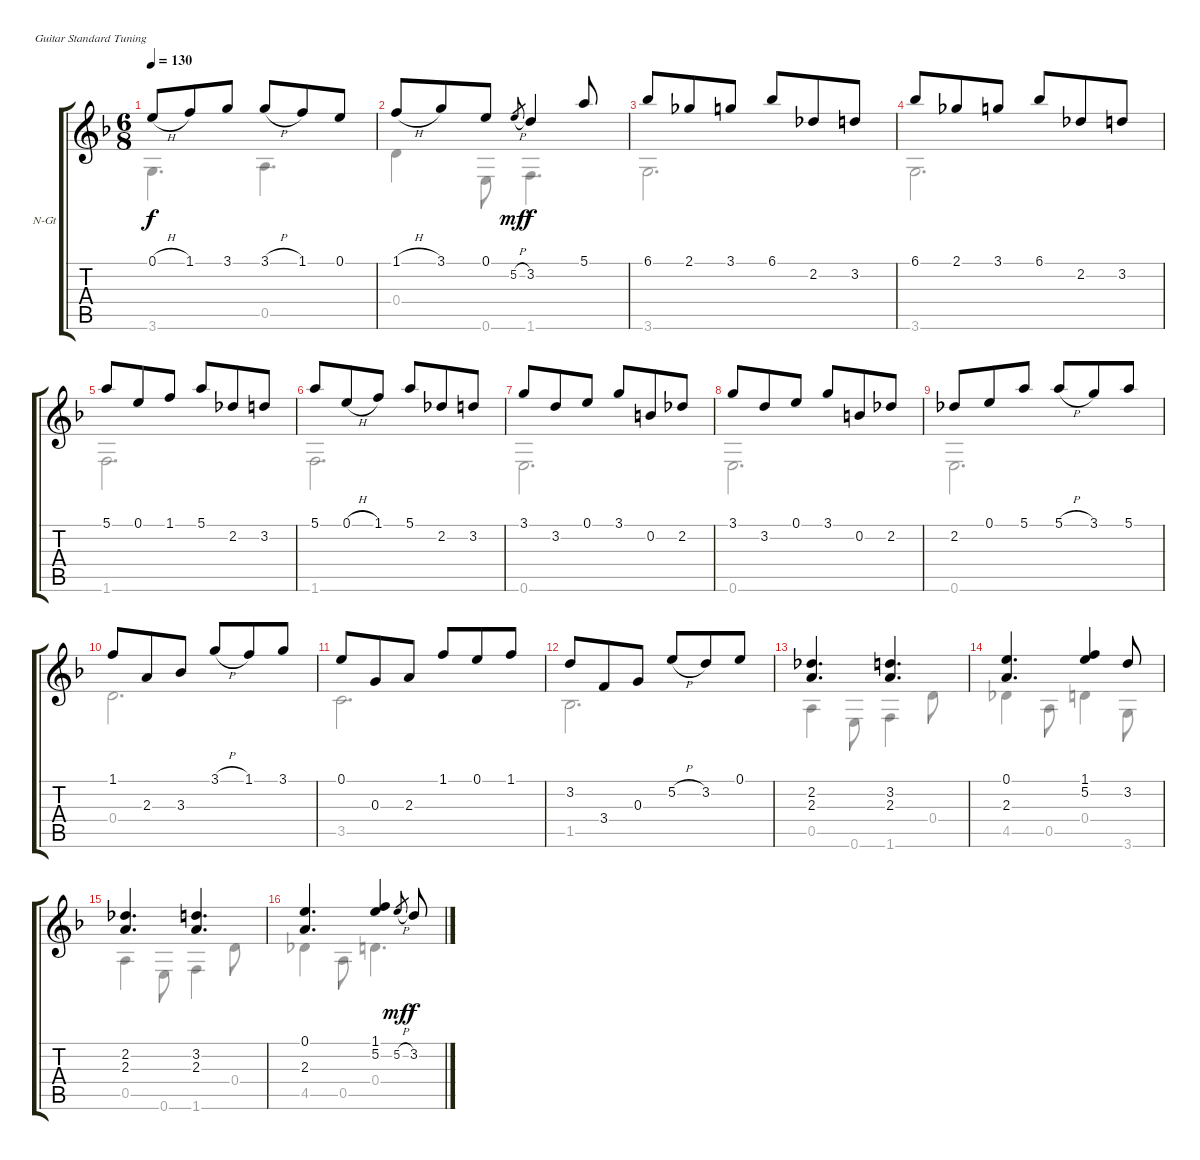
\bracketExtendMode groupsimilarinstruments
\firstSystemTrackNameOrientation horizontal
\otherSystemsTrackNameOrientation horizontal
\track ("Gigue" "N-Gt") {instrument acousticguitarnylon}
\staff {score tabs}
\tuning (E4 B3 G3 D3 A2 E2)
\voice
\ts (6 8)
\tempo 130
\clef g2
\ks f
0.1{h}.8{dy f} 1.1.8 3.1.8 3.1{h}.8 1.1.8 0.1.8 |
1.1{h}.8 3.1.8 0.1.8 5.2{h}.8{gr dy mf} 3.2.4{dy f} 5.1.8 |
6.1.8 2.1.8 3.1.8 6.1.8 2.2.8 3.2.8 |
6.1.8 2.1.8 3.1.8 6.1.8 2.2.8 3.2.8 |
5.1.8 0.1.8 1.1.8 5.1.8 2.2.8 3.2.8 |
5.1.8 0.1{h}.8 1.1.8 5.1.8 2.2.8 3.2.8 |
3.1.8 3.2.8 0.1.8 3.1.8 0.2.8 2.2.8 |
3.1.8 3.2.8 0.1.8 3.1.8 0.2.8 2.2.8 |
2.2.8 0.1.8 5.1.8 5.1{h}.8 3.1.8 5.1.8 |
1.1.8 2.3.8 3.3.8 3.1{h}.8 1.1.8 3.1.8 |
0.1.8 0.3.8 2.3.8 1.1.8 0.1.8 1.1.8 |
3.2.8 3.4.8 0.3.8 5.2{h}.8 3.2.8 0.1.8 |
(2.2 2.3).4{d} (3.2 2.3).4{d} |
(0.1 2.3).4{d} (1.1 5.2).4 3.2.8 |
(2.2 2.3).4{d} (3.2 2.3).4{d} |
(0.1 2.3).4{d} (1.1 5.2).4 5.2{h}.8{gr dy mf} 3.2.8{dy f}
\voice
\clef g2
\ottava regular
\simile none
\ks f
3.6.4{d dy f} 0.5.4{d} |
0.4.4 0.6.8 1.6.4{d} |
3.6.2{d} |
3.6.2{d} |
1.6.2{d} |
1.6.2{d} |
0.6.2{d} |
0.6.2{d} |
0.6.2{d} |
0.4.2{d} |
3.5.2{d} |
1.5.2{d} |
0.5.4 0.6.8 1.6.4 0.4.8 |
4.5.4 0.5.8 0.4.4 3.6.8 |
0.5.4 0.6.8 1.6.4 0.4.8 |
4.5.4 0.5.8 0.4.4{d}
